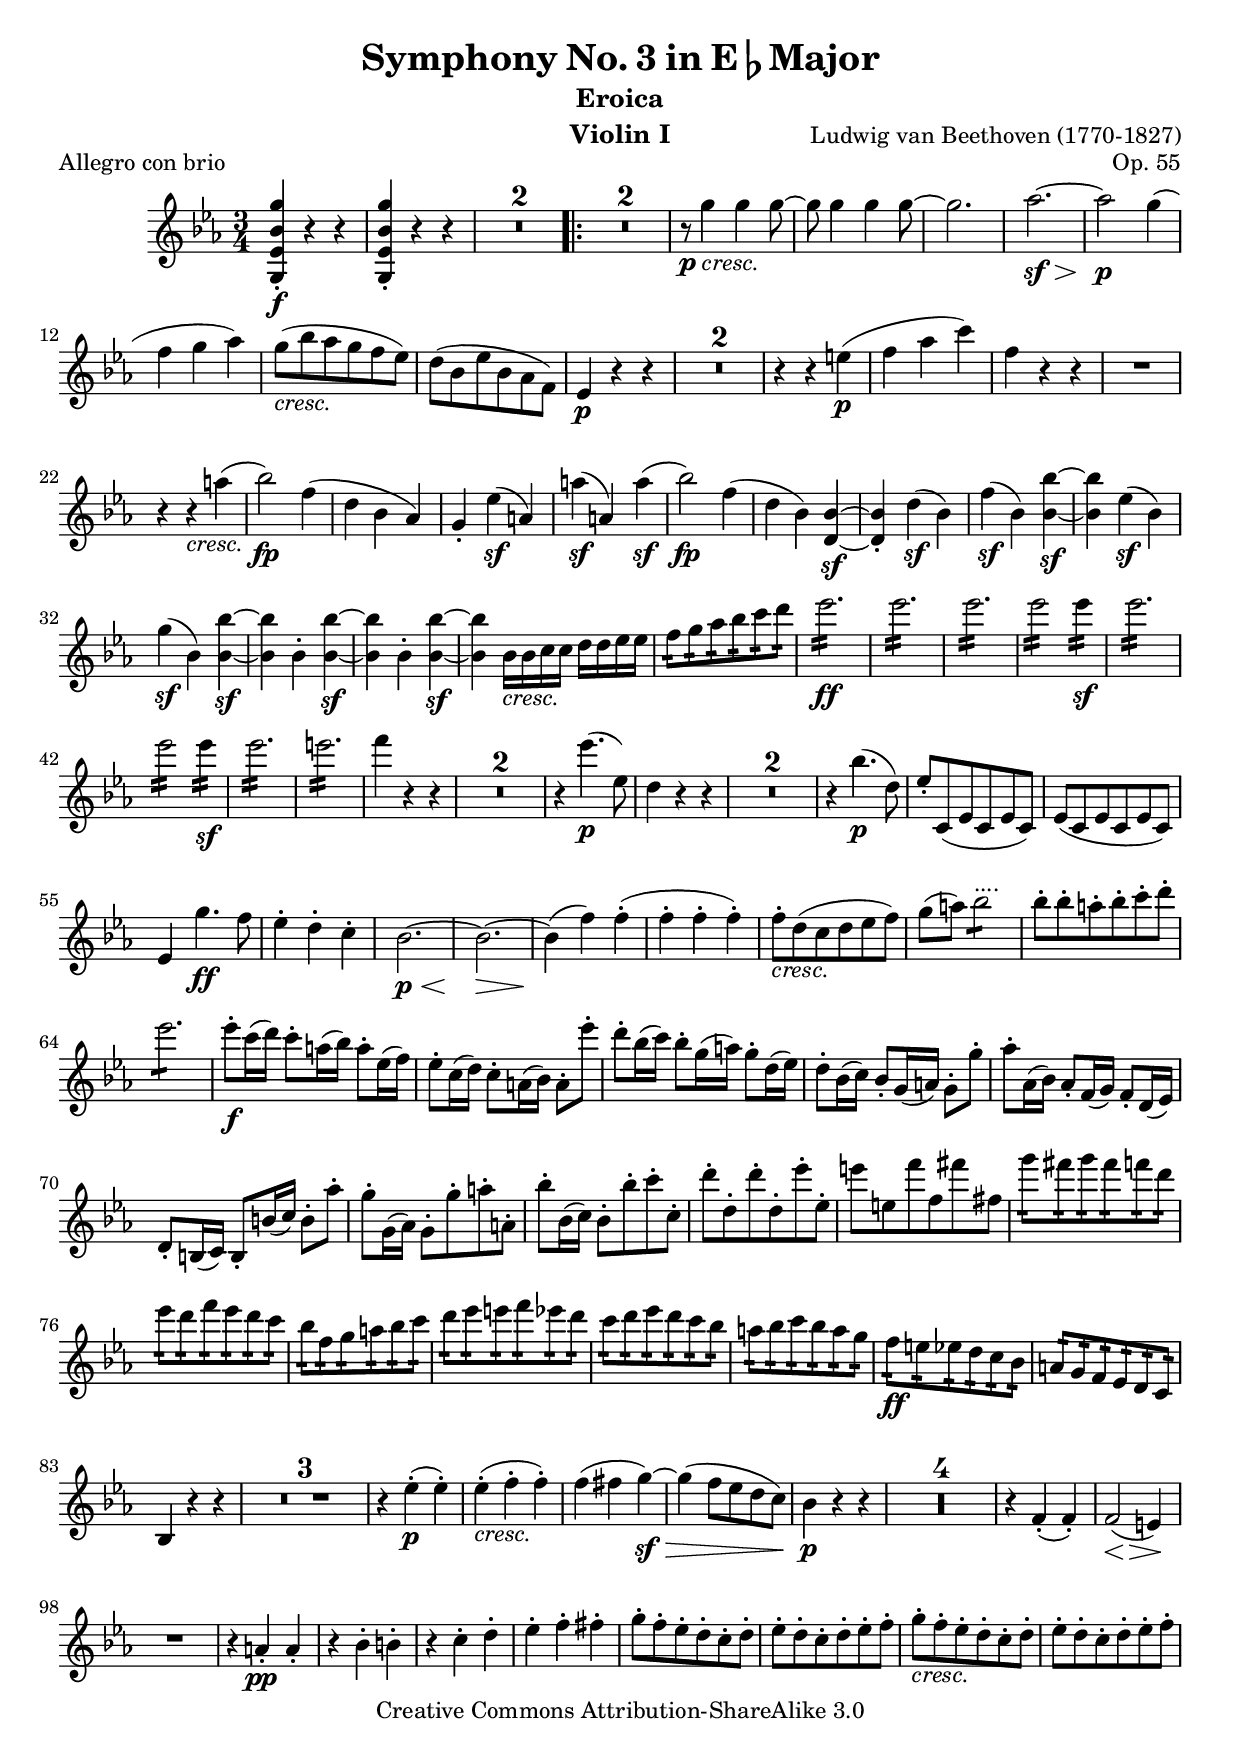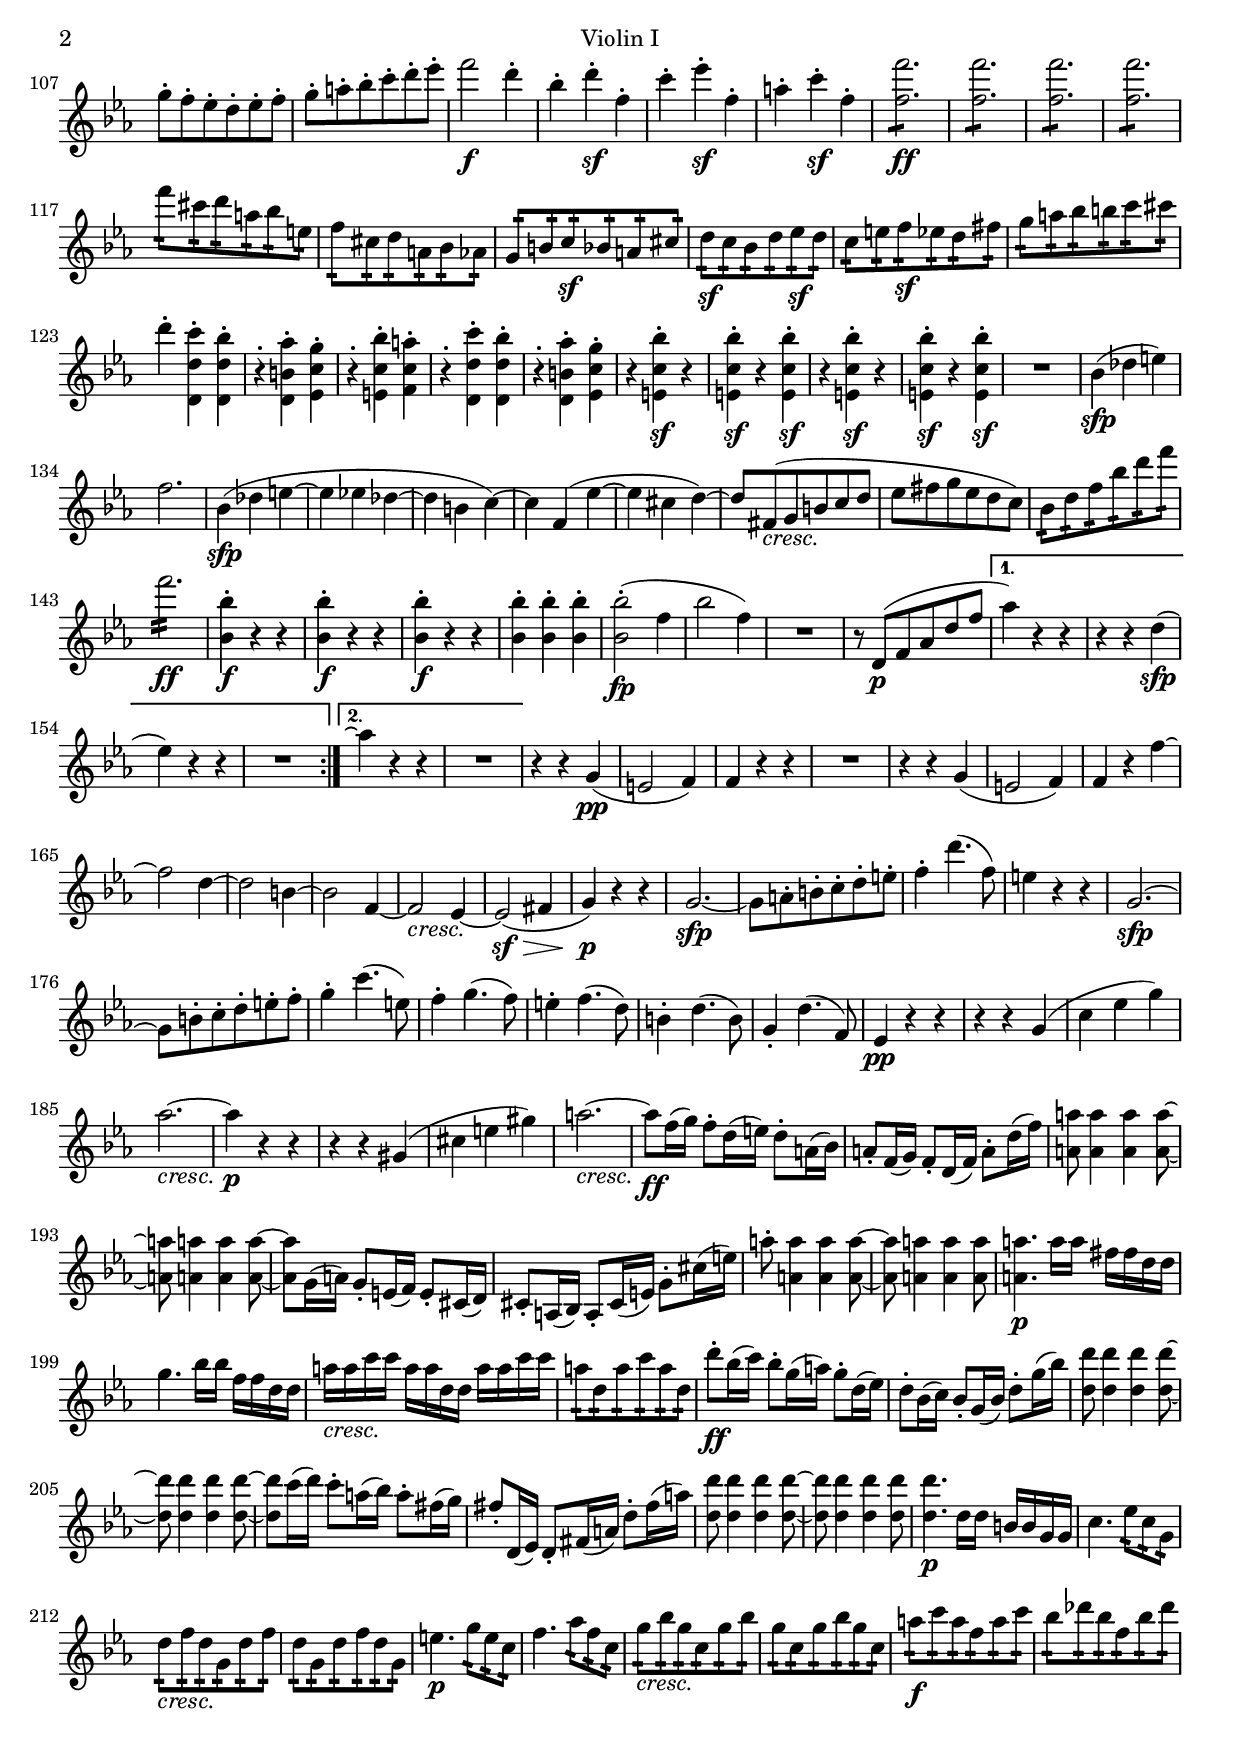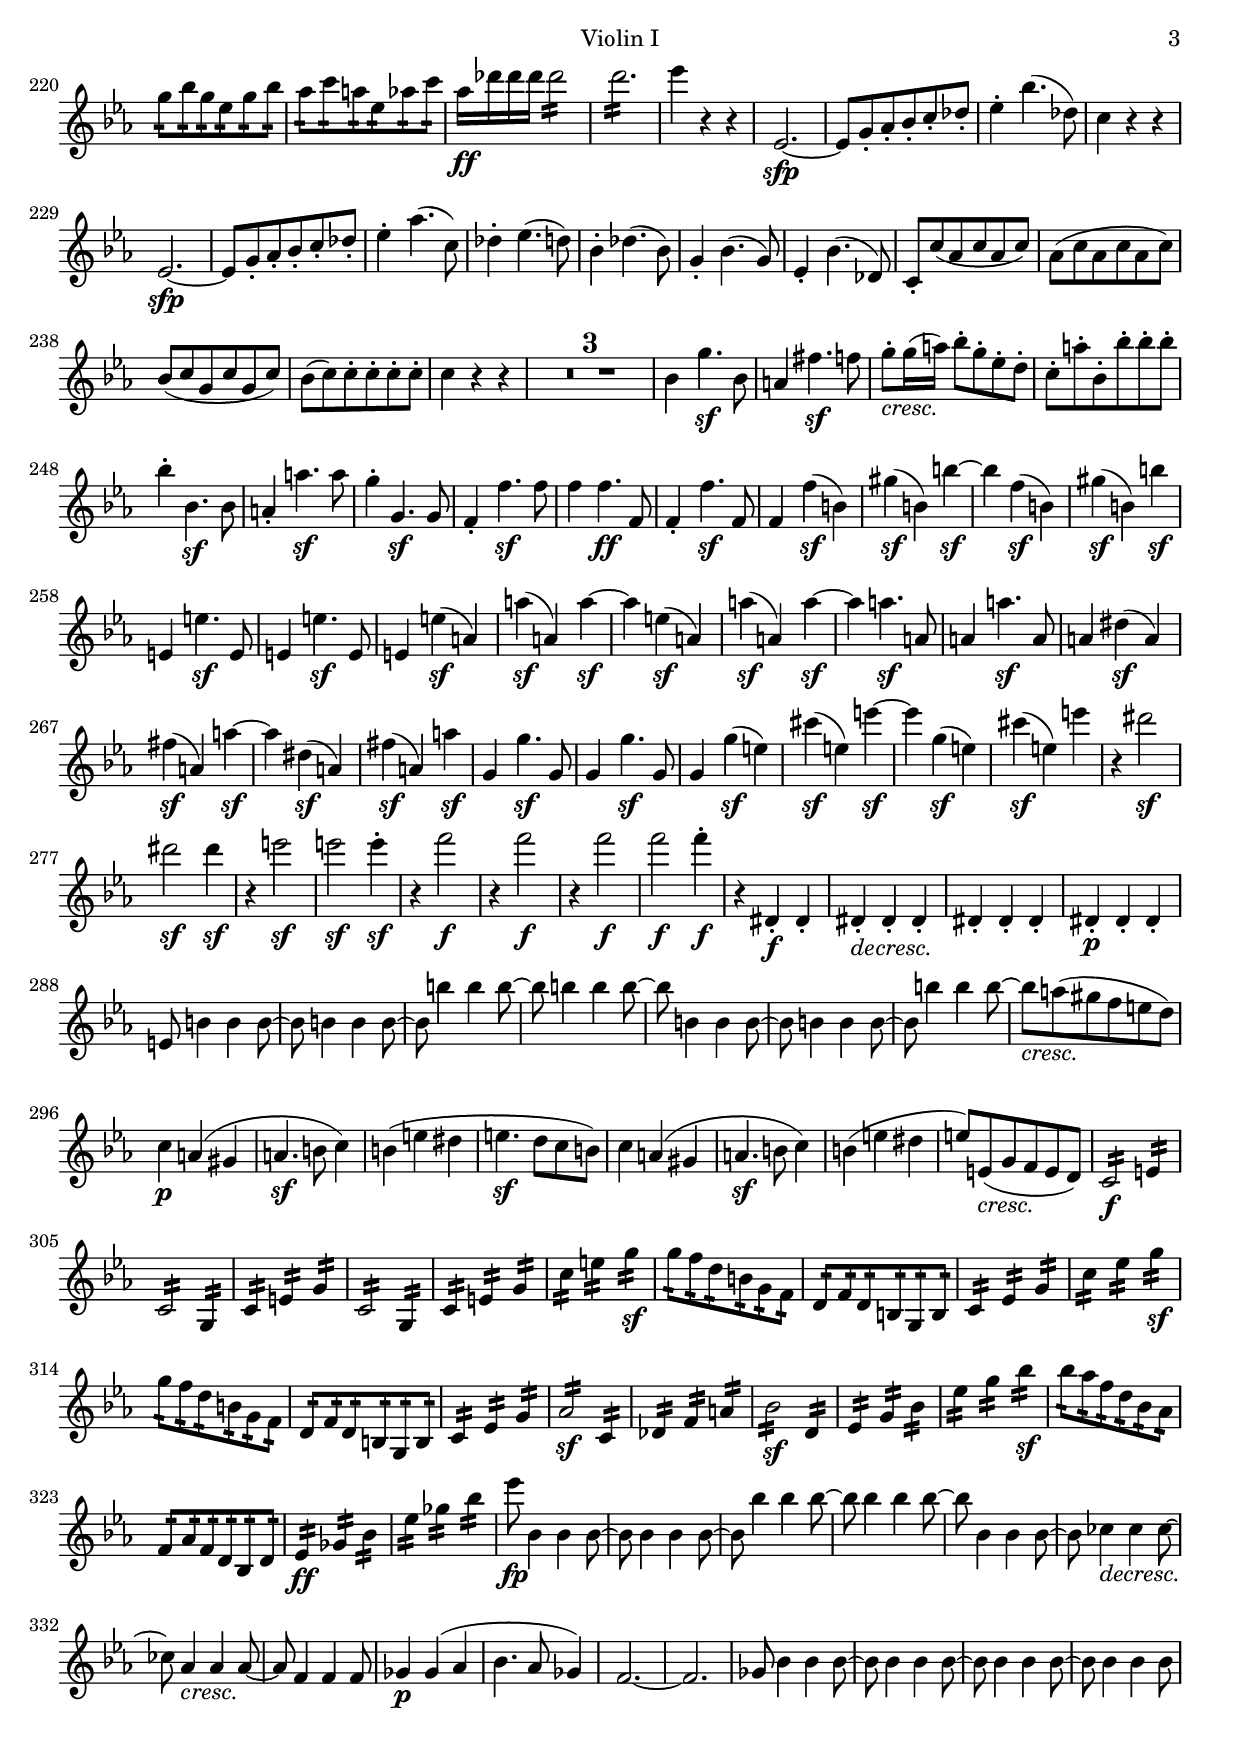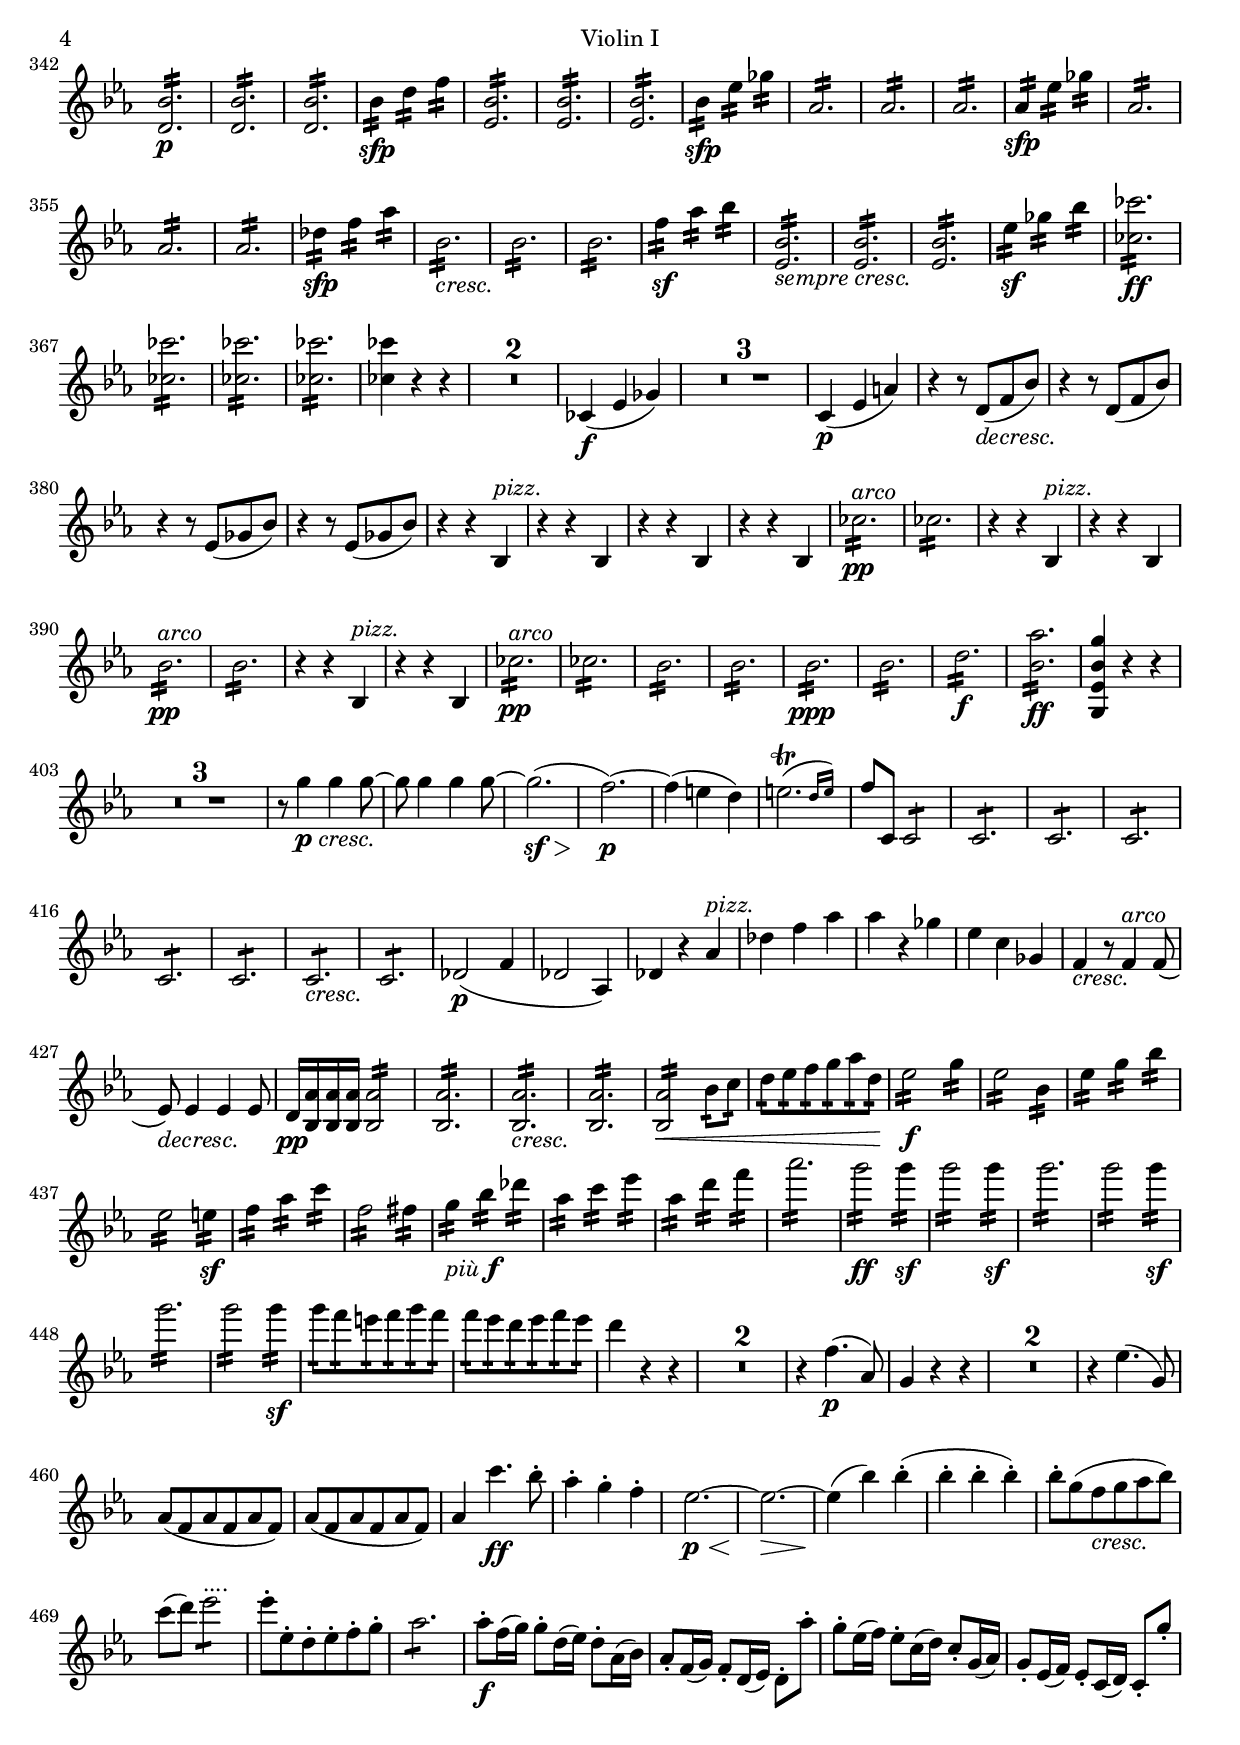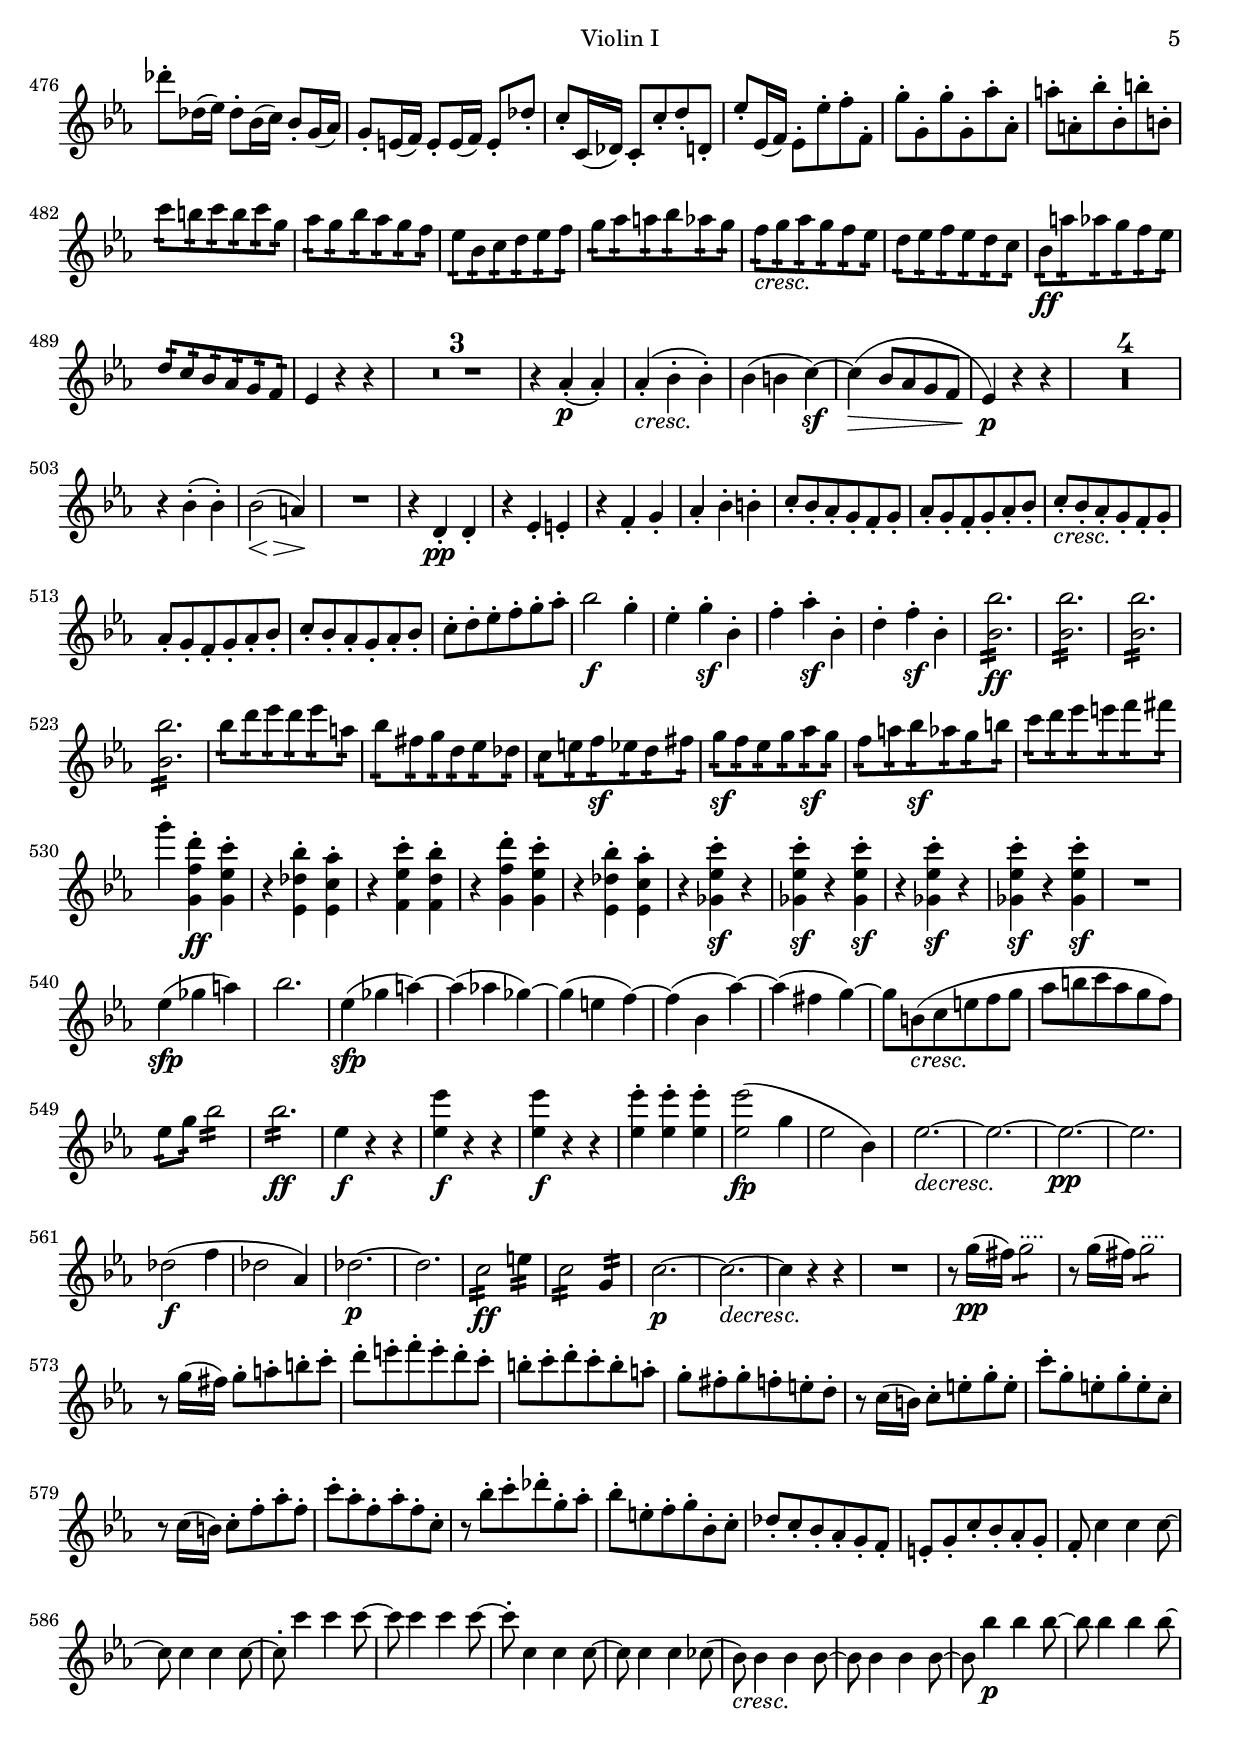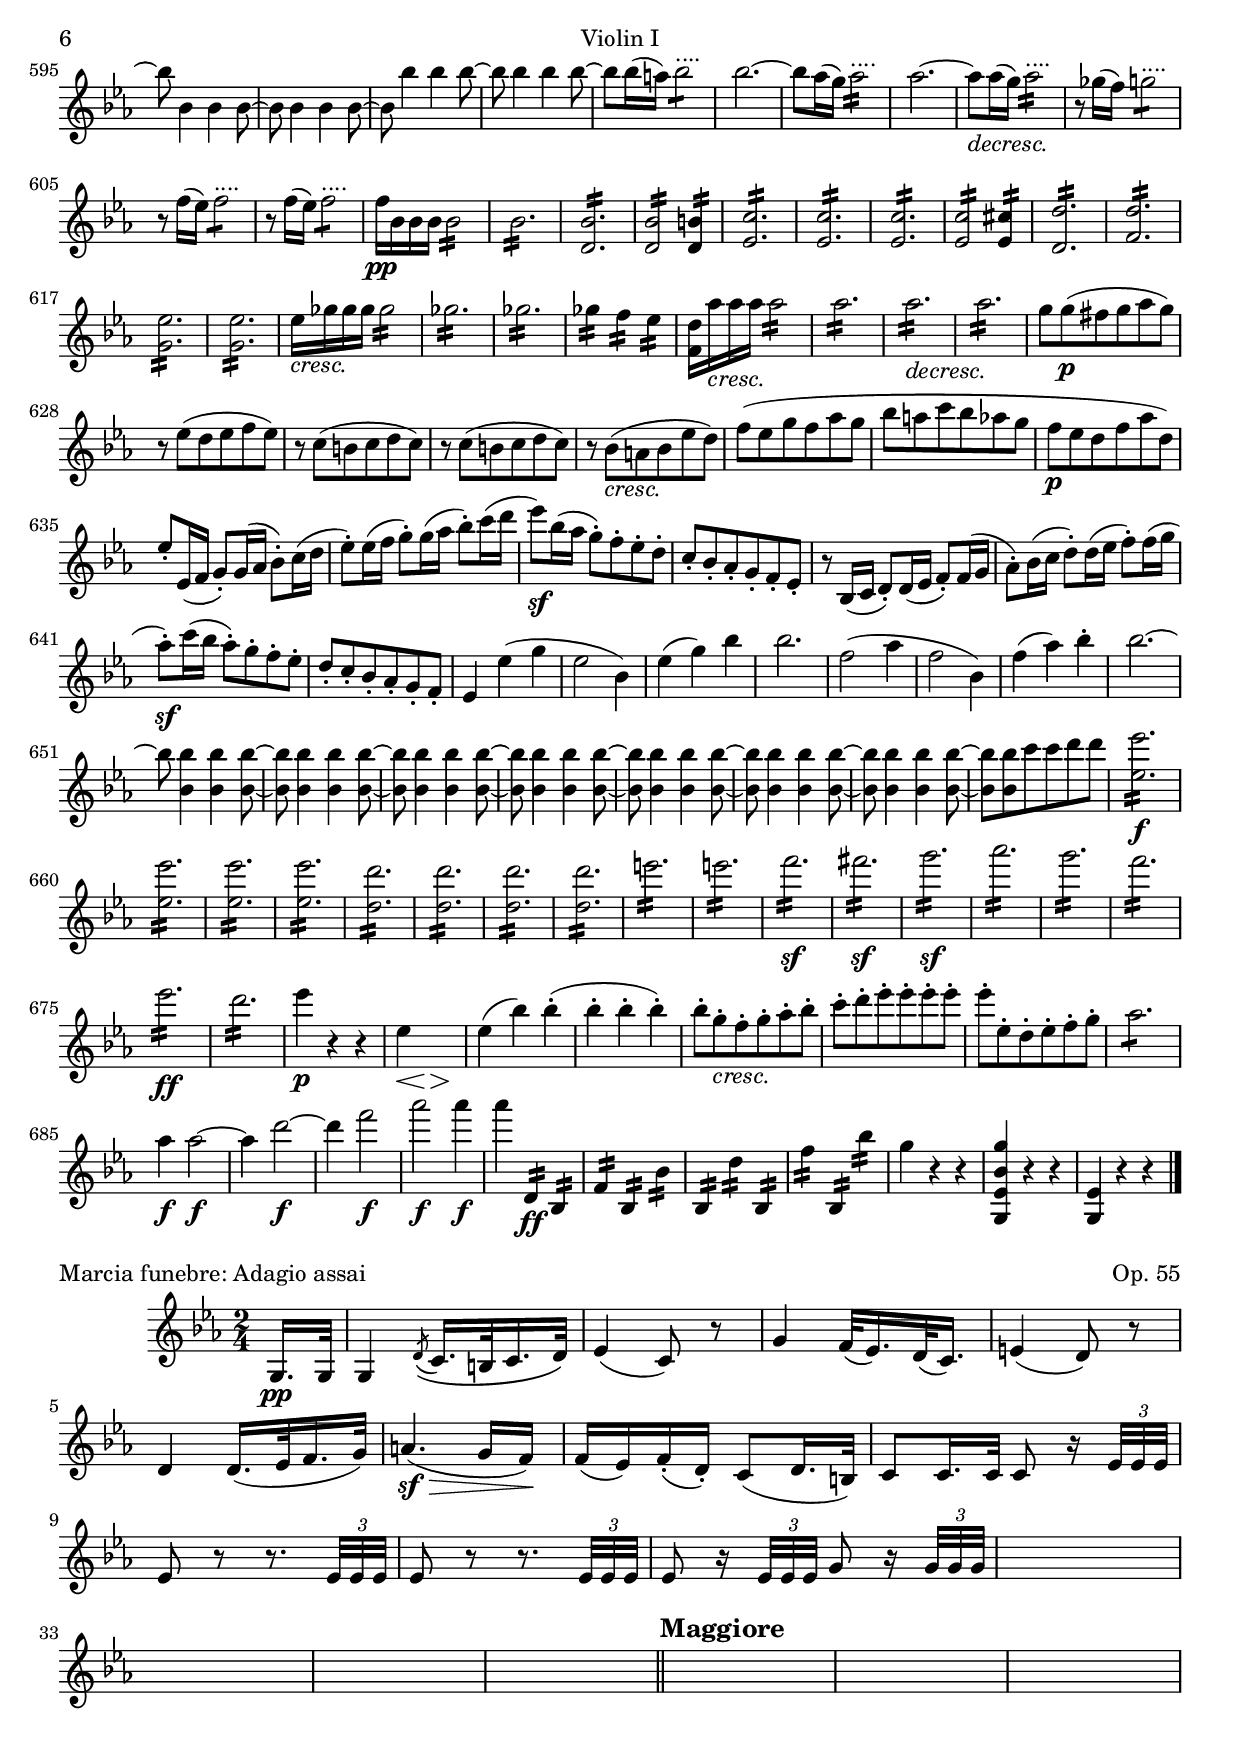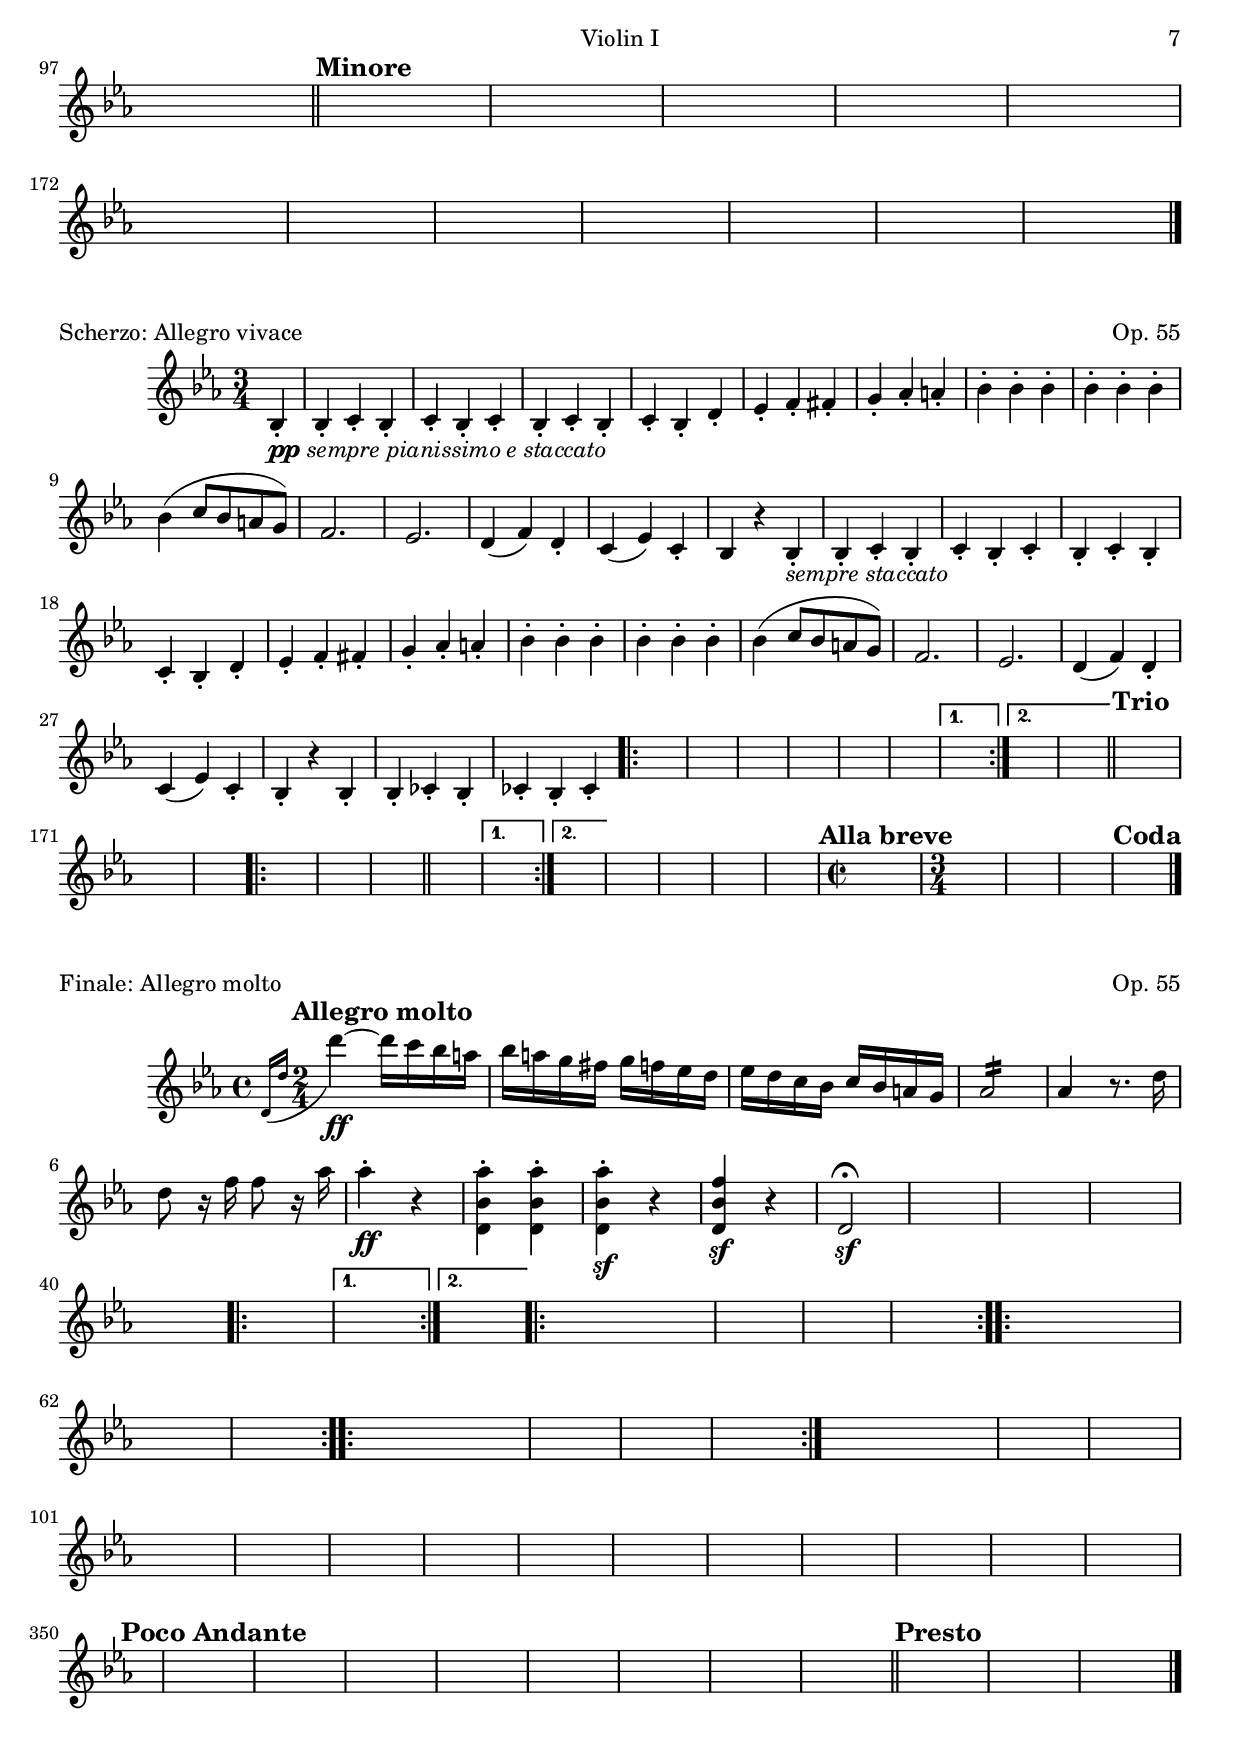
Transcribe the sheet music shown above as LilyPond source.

\version "2.9.17"

\include "defs.lyi" 
\include "defs.lyi"

violinOneMvtI = \relative c'''
{
  \time 3/4
  \key ees \major
  <g bes, ees, g,>4-.\f r r |
  <g bes, ees, g,>4-. r r |
  R2.*2
  \repeat volta 2
  {
    R2.*2
    r8_\mPCresc g4 g g8~ |
    g g4 g g8~ |
    g2. |
    aes2.~\sf\> |
    aes2\p g4( |
    f g aes) |

	%page 2
    g8(_\mCresc bes aes g f ees) |
    d( bes ees bes aes f) |
    ees4\p r r |
    R2.*2 |
    r4 r e'\p( |
    f aes c) |
    f, r r |
    R2. |
    r4 r_\mCresc a( |
    bes2)\fp f4( |
    d bes aes) |
    g-. ees'(\sf a,) |
    a'4(\sf a,) a'(\sf |
    bes2)\fp f4( |
    d bes) <bes d,>~\sf
    <bes d,>-. d(\sf bes) |
    f'(\sf bes,) <bes' bes,>~\sf |
    <bes bes,> ees,(\sf bes) |
    g'(\sf bes,) <bes' bes,>~\sf |
    <bes bes,> bes,-. <bes' bes,>~\sf |
    <bes bes,> bes,-. <bes' bes,>~\sf |
    <bes bes,> bes,16_\mCresc bes c c d d ees ees |
    f8:16 g:16 aes:16 bes:16 c:16 d:16 |

    %page 3
    ees2.:16\ff |
    ees2.:16 |
    ees2.:16 |
    ees2:16 ees4:16\sf |
    ees2.:16 |
    ees2:16 ees4:16\sf |
    ees2.:16 |
    e2.:16 |
    f4 r r |
    R2.*2 |
    r4 ees4.(\p ees,8) |
    d4 r r |
    R2.*2 |
    r4 bes'4.(\p d,8) |
    ees8-. c,( ees c ees c) |
    ees( c ees c ees c) |
    ees4 g'4.\ff f8 |
    ees4-. d-. c-. |
    bes2.~\p\< |
    bes~\> |
    bes4(\! f') f4-.( |
    f-. f-. f-.) |

    %page 4
    f8-._\mCresc d( c d ees f) |
    g( a) bes2:8^"...." |
    bes8-. bes-. a-. bes-. c-. d-. |
    ees2.:8 |
    ees8-.\f c16( d) c8-. a16( bes) a8-. ees16( f) |
    ees8-. c16( d) c8-. a16( bes) a8-. ees''-. |
    d8-. bes16( c) bes8-. g16( a) g8-. d16( ees) |
    d8-. bes16( c) bes8-. g16( a) g8-. g'-. |
    aes8-. aes,16( bes) aes8-. f16( g) f8-. d16( ees) |
    d8-. b16( c) b8-. b'16( c) b8-. aes'-. |
    g8-. g,16( aes) g8-. g'-. a-. a,-. |
    bes'8-. bes,16( c) bes8-. bes'-. c-. c,-. |
    d'8-. d,-. d'-. d,-. ees'-. ees,-. |
    e' e, f' f, fis' fis, |
    g'8:16 fis:16 g:16 fis:16 f:16 d:16 |

    %page 5
    ees8:16 d:16 f:16 ees:16 d:16 c:16 |
    bes:16 f:16 g:16 a:16 bes:16 c:16 |
    d:16 ees:16 e:16 f:16 ees:16 d:16 |
    c:16 d:16 ees:16 d:16 c:16 bes:16 |
    a:16 bes:16 c:16 bes:16 a:16 g:16 |
    f:16\ff e:16 ees:16 d:16 c:16 bes:16 |
    a:16 g:16 f:16 ees:16 d:16 c:16 |
    bes4 r r |
    R2.*3 |
    r4 ees'4-.(\p ees-.) |
    ees-.(_\mCresc f-. f-.) |
    f( fis g~)\sf\> |
    g( f8 ees d c) |
    bes4\p r r |
    R2.*4 |
    r4 f-.( f-.) |
    << {f2( e4)} {s4\< s4\> s4\!} >> |

    %page 6
    R2. |
	r4 a-.\pp a-. |
	r bes-. b-. |
	r c-. d-. |
	ees-. f-. fis-. |
	g8-. f-. ees-. d-. c-. d-. |
	ees-. d-. c-. d-. ees-. f-. |
	g-._\mCresc f-. ees-. d-. c-. d-. |
	ees-. d-. c-. d-. ees-. f-. |
	g-. f-. ees-. d-. ees-. f-. |
	g-. a-. bes-. c-. d-. ees-. |
	f2\f d4-. |
	bes-. d-.\sf f,-. |
	c'-. ees-.\sf f,-. |
	a-. c-.\sf f,-. |
	<f' f,>2.:8\ff |
	\repeat unfold 3 {<f f,>2.:8 |}
	f8:16 cis:16 d:16 a:16 bes:16 e,:16 |

	%page 7
	f:16 cis:16 d:16 a:16 bes:16 aes:16 |
	g:16 b:16 c:16\sf bes:16 a:16 cis:16 |
	d:16\sf c:16 bes:16 d:16 ees:16\sf d:16 |
	c:16 e:16 f:16\sf ees:16 d:16 fis:16 |
	g:16 a:16 bes:16 b:16 c:16 cis:16 |
	d4-. <c d, d,>-. <bes d, d,>-. |
	r4-. <aes b, d,>-. <g c, ees,>-. |
	r4-. <bes c, e,>-. <a c, f,>-. |
	r4-. <c d, d,>-. <bes d, d,>-. |
	r4-. <aes b, d,>-. <g c, ees,>-. |
	\repeat unfold 6 {r4 <bes c, e,>-.\sf} |
	R2. |
	bes,4(\sfp des e) |
	f2. |
	bes,4(\sfp des e~ |
	e ees des~ |
	des b c~) |
	c f,( ees'~ |
	
	%page 8
	ees cis d~) |
	d8 fis,(_\mCresc g b c d |
	ees fis g ees d c) |
	bes8:16 d:16 f:16 bes:16 d:16 f:16 |
	f2.:16\ff |
	\repeat unfold 3 {<bes, bes,>4-.\f r r |}
	<bes bes,>4-. <bes bes,>-. <bes bes,>-. |
	<bes bes,>2-.(\fp f4 |
	bes2 f4) |
	R2. |
	r8 d,(\p f aes d f |
  }
  \alternative
  {
	{
	  aes4) r r |
	  r r d,4(\sfp |
	  ees) r r |
	  R2. |
	}
	{
	  aes4\repeatTie r r |
	  R2. |
	}
  }
  r4 r g,4(\pp |
  e2 f4) |
  f r r |
  R2. |
  r4 r g( |
  e2 f4) |

  %page 9
  f4 r f'~ |
  f2 d4~ |
  d2 b4~ |
  b2 f4~ |
  f2_\mCresc ees4~ |
  ees2(\sf\> fis4 |
  g4)\p r r | %EDIT: Piano dynamic makes sense here
  g2.~\sfp |
  g8 a-. b-. c-. d-. e-. |
  f4-. d'4.( f,8) |
  e4 r r |
  g,2.~\sfp |
  g8 b-. c-. d-. e-. f-. |
  g4-. c4.( e,8) |
  f4-. g4.( f8) |
  e4-. f4.( d8) |
  b4-. d4.( b8) |
  g4-. d'4.( f,8) |
  ees4\pp r r |
  r r g( |
  c ees g) |
  aes2.~_\mCresc |
  aes4\p r r |

  %page 10
  r4 r gis,( |
  cis e gis) |
  a2.~_\mCresc |
  a8\ff f16( g) f8-. d16( e) d8-. a16( bes) |
  a8-. f16( g) f8-. d16( f) a8-. d16( f) |
  <a a,>8 <a a,>4 <a a,> <a a,>8~ |
  <a a,> <a a,>4 <a a,> <a a,>8~ |
  <a a,> g,16( a) g8-. e16( f) e8-. cis16( d) |
  cis8-. a16( bes) a8-. cis16( e) g8-. cis16( e) |
  a8-. <a a,>4 <a a,> <a a,>8~ |
  <a a,>8 <a a,>4 <a a,> <a a,>8 |
  <a a,>4.\p a16 a fis fis d d |
  g4. bes16 bes f f d d |
  a'_\mCresc a c c a a d, d a' a c c |

  %page 11
  a8:16 d,:16 a':16 c:16 a:16 d,:16 |
  d'8-.\ff bes16( c) bes8-. g16( a) g8-. d16( ees) |
  d8-. bes16( c) bes8-. g16( bes) d8-. g16( bes) |
  <d d,>8 <d d,>4 <d d,> <d d,>8~ |
  <d d,>8 <d d,>4 <d d,> <d d,>8~ |
  <d d,>8 c16( d) c8-. a16( bes) a8-. fis16( g) |
  fis8-. d,16( ees) d8-. fis16( a) d8-. fis16( a) |
  <d d,>8 <d d,>4 <d d,> <d d,>8~ |
  <d d,>8 <d d,>4 <d d,> <d d,>8 |
  <d d,>4.\p d,16 d b b g g |
  c4. ees8:16 c:16 g:16 |
  d':16_\mCresc f:16 d:16 g,:16 d':16 f:16 |
  d:16 g,:16 d':16 f:16 d:16 g,:16 |
  e'4.\p g8:16 e:16 c:16 |

  %page 12
  f4. aes8:16 f:16 c:16 |
  g':16_\mCresc bes:16 g:16 c,:16 g':16 bes:16 |
  g:16 c,:16 g':16 bes:16 g:16 c,:16 |
  a':16\f c:16 a:16 f:16 a:16 c:16 |
  bes:16 des:16 bes:16 f:16 bes:16 des:16 |
  g,:16 bes:16 g:16 ees:16 g:16 bes:16 |
  aes:16 c:16 a:16 ees:16 aes:16 c:16 |
  aes16\ff des des des des2:16 |
  d2.:16 |
  ees4 r r |
  ees,,2.~\sfp |
  ees8 g-. aes-. bes-. c-. des-. |
  ees4-. bes'4.( des,8) |
  c4 r r |
  ees,2.~\sfp |
  ees8 g-. aes-. bes-. c-. des-. |
  ees4-. aes4.( c,8) |
  des4-. ees4.( d8) |

  %page 13
  bes4-. des4.( bes8) |
  g4-. bes4.( g8) |
  ees4-. bes'4.( des,8) |
  c8-. c'( aes c aes c) |
  aes( c aes c aes c) |
  bes( c g c g c) |
  bes( c) c-. c-. c-. c-. |
  c4 r r |
  R2.*3 |
  bes4 g'4.\sf bes,8 |
  a4 fis'4.\sf f8 |
  g-._\mCresc g16( a) bes8-. g-. ees-. d-. |
  c-. a'-. bes,-. bes'-. bes-. bes-. |
  bes4-. bes,4.\sf bes8 |
  a4-. a'4.\sf a8 |
  g4-. g,4.\sf g8 |

  %page 14
  f4-. f'4.\sf f8 |
  f4 f4.\ff f,8 |
  f4-. f'4.\sf f,8 |
  f4 f'(\sf b,) |
  gis'(\sf b,) b'~\sf |
  b f(\sf b,) |
  gis'(\sf b,) b'\sf |
  e,, e'4.\sf e,8 |
  e4 e'4.\sf e,8 |
  e4 e'(\sf a,) |
  a'(\sf a,) a'~\sf |
  a e(\sf a,) |
  a'(\sf a,) a'~\sf |
  a a4.\sf a,8 |
  a4 a'4.\sf a,8 |
  a4 dis(\sf a) |
  fis'(\sf a,) a'~\sf |
  a dis,(\sf a) |
  fis'(\sf a,) a'\sf |
  g, g'4.\sf g,8 |
  g4 g'4.\sf g,8 |
  g4 g'(\sf e) |
  cis'(\sf e,) e'~\sf |
  e g,(\sf e) |
  cis'(\sf e,) e' |

  %page 15
  r4 dis2\sf |
  dis\sf dis4\sf |
  r4 e2\sf |
  e\sf e4-.\sf |
  r4 f2\f |
  r4 f2\f |
  r4 f2\f |
  f2\f f4-.\f |
  r4 dis,,-.\f dis-. |
  dis-._\mDecresc dis-. dis-. |
  dis-. dis-. dis-. |
  dis-.\p dis-. dis-. |
  e8 b'4 b b8~ |
  b b4 b b8~ |
  b b'4 b b8~ |
  b b4 b b8~ |
  b b,4 b b8~ |
  b b4 b b8~ |
  b b'4 b b8~ |
  b_\mCresc a( gis f e d) |
  c4\p a( gis |
  
  %page 16
  a4.\sf b8 c4) |
  b( e dis |
  e4.\sf d8 c b) |
  c4 a( gis |
  a4.\sf b8 c4) |
  b( e dis |
  e8) e,(_\mCresc g f e d) |
  c2:16\f e4:16 |
  c2:16 g4:16 |
  c:16 e:16 g:16 |
  c,2:16 g4:16 |
  c:16 e:16 g:16 |
  c:16 e:16 g:16\sf |
  g8:16 f:16 d:16 b:16 g:16 f:16 |
  d:16 f:16 d:16 b:16 g:16 b:16 |
  c4:16 ees:16 g:16 |
  c4:16 ees:16 g:16\sf |
  g8:16 f:16 d:16 b:16 g:16 f:16 |
  d:16 f:16 d:16 b:16 g:16 b:16 |
  c4:16 ees:16 g:16 |
  aes2:16\sf c,4:16 |

  %page 17
  des:16 f:16 a:16 |
  bes2:16\sf d,4:16 |
  ees:16 g:16 bes:16 |
  ees:16 g:16 bes:16\sf |
  bes8:16 aes:16 f:16 d:16 bes:16 aes:16 |
  f:16 aes:16 f:16 d:16 bes:16 d:16 |
  ees4:16\ff ges:16 bes:16 |
  ees4:16 ges:16 bes:16 |
  ees8\fp bes,4 bes bes8~ |
  bes bes4 bes bes8~ |
  bes bes'4 bes bes8~ |
  bes bes4 bes bes8~ |
  bes bes,4 bes bes8~ |
  bes ces4_\mDecresc ces ces8~ |
  ces aes4_\mCresc aes aes8~ |
  aes f4 f f8 |
  ges4\p ges( aes |
  bes4. aes8 ges4) |
  f2.~ |
  f |
  ges8 bes4 bes bes8~ |

  %page 18
  bes8 bes4 bes bes8~ |
  bes8 bes4 bes bes8~ |
  bes8 bes4 bes bes8 |
  <bes d,>2.:16\p |
  <bes d,>2.:16 |
  <bes d,>2.:16 |
  bes4:16\sfp d:16 f:16 |
  <bes, ees,>2.:16 |
  <bes ees,>2.:16 |
  <bes ees,>2.:16 |
  bes4:16\sfp ees:16 ges:16 |
  aes,2.:16 |
  aes2.:16 |
  aes2.:16 |
  aes4:16\sfp ees':16 ges:16 |
  aes,2.:16 |
  aes2.:16 |
  aes2.:16 |
  des4:16\sfp f:16 aes:16 |
  bes,2.:16_\mCresc |
  bes2.:16 |
  bes2.:16 |
  f'4:16\sf aes:16 bes:16 |
  <bes, ees,>2.:16_\mSempreCresc |
  <bes ees,>2.:16 |

  %page 19
  <bes ees,>2.:16 |
  ees4:16\sf ges:16 bes:16 |
  <ces ces,>2.:16\ff |
  <ces ces,>2.:16 |
  <ces ces,>2.:16 |
  <ces ces,>2.:16 |
  <ces ces,>4 r r |
  R2.*2 |
  ces,,4(\f ees ges) |
  R2.*3 |
  c,4(\p ees a) |
  r4 r8 d,8(_\mDecresc f bes) |
  r4 r8 d,8( f bes) |
  r4 r8 ees,8( ges bes) |
  r4 r8 ees,8( ges bes) |
  r4 r bes,^\pizz
  r r bes |
  r r bes |
  r r bes |
  ces'2.:16\pp^\arco |
  ces:16 |
  r4 r bes,^\pizz
  r r bes |
  bes'2.:16\pp^\arco |
  bes:16 |
  r4 r bes,^\pizz
  r r bes |

  %page 20
  ces'2.:16\pp^\arco |
  ces:16 |
  bes:16 |
  bes:16 |
  bes:16\ppp |
  bes:16 |
  d:16\f |
  <aes' bes,>2.:16 \ff |
  <g bes, ees, g,>4 r r |
  R2.*3 |
  r8 g4_\mPCresc g g8~ |
  g g4 g g8~ |
  g2.(\sf\> |
  f~)\p |
  f4( e d) |
  \afterGrace e2.(\trill {d16[ e])} |
  f8 c, c2:8 |
  \repeat unfold 5 {c2.:8 |}
  c:8_\mCresc |
  c:8 |
  des2(\p f4 |
  des2 aes4) |
  des r aes'^\pizz |
  des f aes |
  aes r ges |

  %page 21
  ees c ges |
  f_\mCresc r8 f4^\arco f8( |
  ees)_\mDecresc ees4 ees ees8 |
  d16\pp <aes' bes,> <aes bes,> <aes bes,> <aes bes,>2:16 |
  <aes bes,>2.:16 |
  <aes bes,>:16_\mCresc |
  <aes bes,>:16 |
  <aes bes,>2:16\< bes8:16 c:16 |
  d:16 ees:16 f:16 g:16 aes:16 d,:16 |
  ees2:16\f g4:16 |
  ees2:16 bes4:16 |
  ees:16 g:16 bes:16 |
  ees,2:16 e4:16\sf |
  f:16 aes:16 c:16 |
  f,2:16 fis4:16 |
  g:16_\mPiuF bes:16 des:16 |
  aes:16 c:16 ees:16 |
  aes,:16 d:16 f:16 |
  aes2.:16 |
  g2:16\ff g4:16\sf |
  g2:16 g4:16\sf |
  g2.:16 |
  g2:16 g4:16\sf |

  %page 22
  g2.:16 |
  g2:16 g4:16\sf |
  g8:16 f:16 e:16 f:16 g:16 f:16 |
  f:16 ees:16 d:16 ees:16 f:16 ees:16 |
  d4 r r |
  R2.*2 |
  r4 f,4.(\p aes,8) |
  g4 r r |
  R2.*2 |
  r4 ees'4.( g,8) |
  aes( f aes f aes f) |
  aes( f aes f aes f) |
  aes4 c'4.\ff bes8-. |
  aes4-. g-. f-. |
  ees2.~\p\< |
  ees~\> |
  ees4(\! bes') bes-.( |
  bes-. bes-. bes-.) |
  bes8-. g( f_\mCresc g aes bes) |

  %page 23
  c8( d) ees2:8^"...." |
  ees8-. ees,-. d-. ees-. f-. g-. |
  aes2.:8 |
  aes8-.\f f16( g) g8-. d16( ees) d8-. aes16( bes) |
  aes8-. f16( g) f8-. d16( ees) d8-. aes''-. |
  g8-. ees16( f) ees8-. c16( d) c8-. g16( aes) |
  g8-. ees16( f) ees8-. c16( d) c8-. g''-. |
  des'-. des,16( ees) des8-. bes16( c) bes8-. g16( aes) |
  g8-. e16( f) e8-. e16( f) e8-. des'-. |
  c-. c,16( des) c8-. c'-. d-. d,-. |
  ees'-. ees,16( f) ees8-. ees'-. f-. f,-. |
  g'-. g,-. g'-. g,-. aes'-. aes,-. |
  a'-. a,-. bes'-. bes,-. b'-. b,-. |
  c':16 b:16 c:16 b:16 c:16 g:16 |
  aes:16 g:16 bes:16 aes:16 g:16 f:16 |
  ees:16 bes:16 c:16 d:16 ees:16 f:16 |
  g:16 aes:16 a:16 bes:16 aes:16 g:16 |

  %page 24
  f:16_\mCresc g:16 aes:16 g:16 f:16 ees:16 |
  d:16 ees:16 f:16 ees:16 d:16 c:16 |
  bes:16\ff a':16 aes:16 g:16 f:16 ees:16 |
  d:16 c:16 bes:16 aes:16 g:16 f:16 |
  ees4 r r |
  R2.*3 |
  r4 aes-.(\p aes-.) |
  aes-.(_\mCresc bes-. bes-.) |
  bes4( b c~)\sf |
  c4(\> bes8 aes g f |
  ees4)\p r r |
  R2.*4 |
  r4 bes'-.( bes-.) |
  << {bes2( a4)} {s4\< s\> s\!} >> |
  R2. |
  r4 d,-.\pp d-. |
  r ees-. e-. |
  r f-. g-. |
  aes-. bes-. b-. |

  %page 25
  c8-. bes-. aes-. g-. f-. g-. |
  aes-. g-. f-. g-. aes-. bes-. |
  c-._\mCresc bes-. aes-. g-. f-. g-. |
  aes-. g-. f-. g-. aes-. bes-. |
  c-. bes-. aes-. g-. aes-. bes-. |
  c-. d-. ees-. f-. g-. aes-. |
  bes2\f g4-. |
  ees-. g-.\sf bes,-. |
  f'-. aes-.\sf bes,-. |
  d-. f-.\sf bes,-. |
  <bes' bes,>2.:16\ff |
  \repeat unfold 3 {<bes bes,>:16 |}
  bes8:16 d:16 ees:16 d:16 ees:16 a,:16 |
  bes:16 fis:16 g:16 d:16 ees:16 des:16 |
  c:16 e:16 f:16\sf ees:16 d:16 fis:16 |
  g:16\sf f:16 ees:16 g:16 aes:16\sf g:16 |
  f:16 a:16 bes:16\sf aes:16 g:16 b:16 |

  %page 26
  c:16 d:16 ees:16 e:16 f:16 fis:16 |
  g4-. <d f, g,>-.\ff <c ees, g,>-. |
  r <bes des, ees,>-. <aes c, ees,>-. |
  r <c ees, f,>-. <bes d, f,>-. |
  r <d f, g,>-. <c ees, g,>-. |
  r <bes des, ees,>-. <aes c, ees,>-. |
  \repeat unfold 6 {r <c ees, ges,>-.\sf} |
  R2. |
  ees,4(\sfp ges a) |
  bes2. |
  ees,4(\sfp ges a~) |
  a( aes ges~) |
  ges( e f~) |
  f( bes, aes'~) |
  aes( fis g~) |
  g8 b,(_\mCresc c e f g |
  aes b c aes g f) |

  %page 27
  ees8:16 g:16 bes2:16 |
  bes2.:16\ff |
  ees,4\f r r |
  <ees' ees,>\f r r |
  <ees ees,>\f r r |
  <ees ees,>-. <ees ees,>-. <ees ees,>-. |
  <ees ees,>2(\fp g,4 |
  ees2 bes4) |
  ees2.~_\mDecresc | ees~ | ees~\pp | ees |
  des2(\f f4 |
  des2 aes4) |
  des2.~\p | des |
  c2:16\ff e4:16 |
  c2:16 g4:16 |
  c2.~\p | c~_\mDecresc | c4 r r |
  R2. |
  r8 g'16(\pp fis) g2:8^"...." |
  r8 g16( fis) g2:8^"...." |
  r8 g16( fis) g8-. a-. b-. c-. |

  %page 28
  d-. e-. f-. e-. d-. c-. |
  b-. c-. d-. c-. b-. a-. |
  g-. fis-. g-. f-. e-. d-. |
  r c16( b) c8-. e-. g-. e-. |
  c'-. g-. e-. g-. e-. c-. |
  r c16( b) c8-. f-. aes-. f-. |
  c'-. aes-. f-. aes-. f-. c-. |
  r bes'-. c-. des-. g,-. aes-. |
  bes-. e,-. f-. g-. bes,-. c-. |
  des-. c-. bes-. aes-. g-. f-. |
  e-. g-. c-. bes-. aes-. g-. |
  f-. c'4 c c8~ |
  c c4 c c8~ |
  c-. c'4 c c8~ |
  c c4 c c8~ |
  c-. c,4 c c8~ |
  c c4 c ces8( |
  bes8)_\mCresc bes4 bes bes8~ |
  bes8 bes4 bes bes8~ |
  bes8 bes'4\p bes bes8~ |

  %page 29
  bes8 bes4 bes bes8~ |
  bes8 bes,4 bes bes8~ |
  bes8 bes4 bes bes8~ |
  bes8 bes'4 bes bes8~ |
  bes8 bes4 bes bes8~ |
  bes bes16( a) bes2:8^"...." |
  bes2.~ |
  bes8 aes16( g) aes2:16^"...." |
  aes2.~ |
  aes8_\mDecresc aes16( g) aes2:16^"...." |
  r8 ges16( f) g2:8^"...." |
  r8 f16( ees) f2:8^"...." |
  r8 f16( ees) f2:8^"...." |
  f16\pp bes, bes bes bes2:16 |
  bes2.:16 |
  <bes d,>2.:16 |
  <bes d,>2:16 <b d,>4:16 |
  \repeat unfold 3 {<c ees,>2.:16 |}
  <c ees,>2:16 <cis ees,>4:16 |
  <d d,>2.:16 |

  %page 30
  <d f,>2.:16 |
  <ees g,>2.:16 |
  <ees g,>2.:16 |
  ees16_\mCresc ges ges ges ges2:16 |
  ges2.:16 | ges:16 |
  ges4:16 f:16 ees:16 |
  <d f,>16 aes'_\mCresc aes aes aes2:16 |
  aes2.:16 | aes:16_\mDecresc | aes:16 |
  g8 g(\p fis g aes g) |
  r ees( d ees f ees) |
  r c( b c d c) |
  r c( b c d c) |
  r bes(_\mCresc a bes ees d) |
  f( ees g f aes g |
  bes a c bes aes g |
  f\p ees d f aes d,) |
  ees-. ees,16( f g8-.) g16( aes bes8-.) c16( d |
  ees8-.) ees16( f g8-.) g16( aes bes8-.) c16( d |

  %page 31
  ees8)\sf bes16( aes g8-.) f-. ees-. d-. |
  c-. bes-. aes-. g-. f-. ees-. |
  r bes16( c d8-.) d16( ees f8-.) f16( g |
  aes8-.) bes16( c d8-.) d16( ees f8-.) f16( g |
  aes8-.)\sf c16( bes aes8-.) g-. f-. ees-. |
  d-. c-. bes-. aes-. g-. f-. |
  ees4 ees'( g |
  ees2 bes4) |
  ees( g) bes |
  bes2. |
  f2( aes4 |
  f2 bes,4) |
  f'( aes) bes-. |
  bes2.~ |
  bes8 <bes bes,>4 <bes bes,> <bes bes,>8~ |
  \repeat unfold 6 {<bes bes,> <bes bes,>4 <bes bes,> <bes bes,>8~ |} %page 32
  <bes bes,> <bes bes,> c c d d |
  <ees ees,>2.:16\f |
  \repeat unfold 3 {<ees ees,>2.:16 |}
  \repeat unfold 4 {<d d,>2.:16 |}
  e:16 | e:16 |
  f:16\sf |
  fis:16\sf |
  g:16\sf |
  aes:16 |
  g:16 |

  %page 33
  f:16 |
  ees:16\ff |
  d:16 |
  ees4\p r r |
  << ees,~ {s4\< s\> s\!} >> |
  ees4( bes') bes-.( |
  bes-. bes-. bes-.) |
  bes8-. g-._\mCresc f-. g-. aes-. bes-. |
  c-. d-. ees-. ees-. ees-. ees-. |
  ees-. ees,-. d-. ees-. f-. g-. |
  aes2.:8 |
  aes4\f aes2~\f |
  aes4 d2~\f |
  d4 f2\f |
  aes2\f aes4\f |
  aes4 d,,,:16\ff bes:16 |
  f':16 bes,:16 bes':16 |
  bes,:16 d':16 bes,:16 |
  f'':16 bes,,:16 bes'':16 |
  g4 r r |
  <g bes, ees, g,> r r |
  <ees, g,> r r | \bar "|."
}

 
\include "defs.lyi"

violinOneMvtII = \relative c'
{
  \time 2/4
  \key ees \major
  \partial 8 g16.\pp g32 |
  g4 \acciaccatura d'8\( c16. b32 c16. d32\) |
  ees4( c8) r |
  g'4 f32( ees16.) d32( c16.) |
  e4( d8) r |
  d4 d16.( ees32 f16. g32) |
  a4.(\sf\> g16 f)\! |
  f16( ees) f-.( d-.) c8( d16. b32) |
  c8 c16. c32 c8 r16 \times 2/3 {ees32 ees ees} |
  \repeat unfold 2 {ees8 r r8. \times 2/3 {ees32 ees ees}} |
  ees8 r16 \times 2/3 {ees32 ees ees} g8 r16 \times 2/3 {g32 g g} |
}

 
\include "defs.lyi"

violinOneMvtIII = \relative c'
{
  \key ees \major
  bes4-._\mSemprePianissimoStaccato |
  bes-. c-. bes-. |
  c-. bes-. c-. |
  bes-. c-. bes-. |
  c-. bes-. d-. |
  ees-. f-. fis-. |
  g-. aes-. a-. |
  \repeat unfold 6 {bes-.} |
  bes4( c8 bes a g) |
  f2. |
  ees |
  d4( f) d-. |
  c( ees) c-. |
  bes r bes-._\mSempreStaccato |
  \repeat unfold 5 {bes-. c-.} bes-. d-. |
  ees-. f-. fis-. |
  g-. aes-. a-. |
  \repeat unfold 6 {bes-.} |
  bes4( c8 bes a g) |
  f2. |
  ees |
  d4( f) d-. |
  c( ees) c-. |
  bes-. r bes-. |
  bes-. ces-. bes-. |
  ces-. bes-. ces-. |
}

 
\include "defs.lyi"

violinOneMvtIV = \relative c'
{
  \key c \minor
  \appoggiatura {d16[ d']} d'4~\ff d16 c bes a |
  bes a g fis g f ees d |
  ees d c bes c bes a g |
  \repeat tremolo 8 aes 16 |
  aes4 r8. d16 |
  d8 r16 f f8 r16 aes |
  aes4-.\ff r |
  <aes bes, d,>-. <aes bes, d,>-. |
  <aes bes, d,>-.\sf r |
  <f bes, d,>\sf r |
  d,2\sf\fermata |
}

 

instrument = "Violin I"

notesMvtI = \violinOneMvtI
notesMvtII = \violinOneMvtII
notesMvtIII = \violinOneMvtIII
notesMvtIV = \violinOneMvtIV

\include "Part.lyi"

